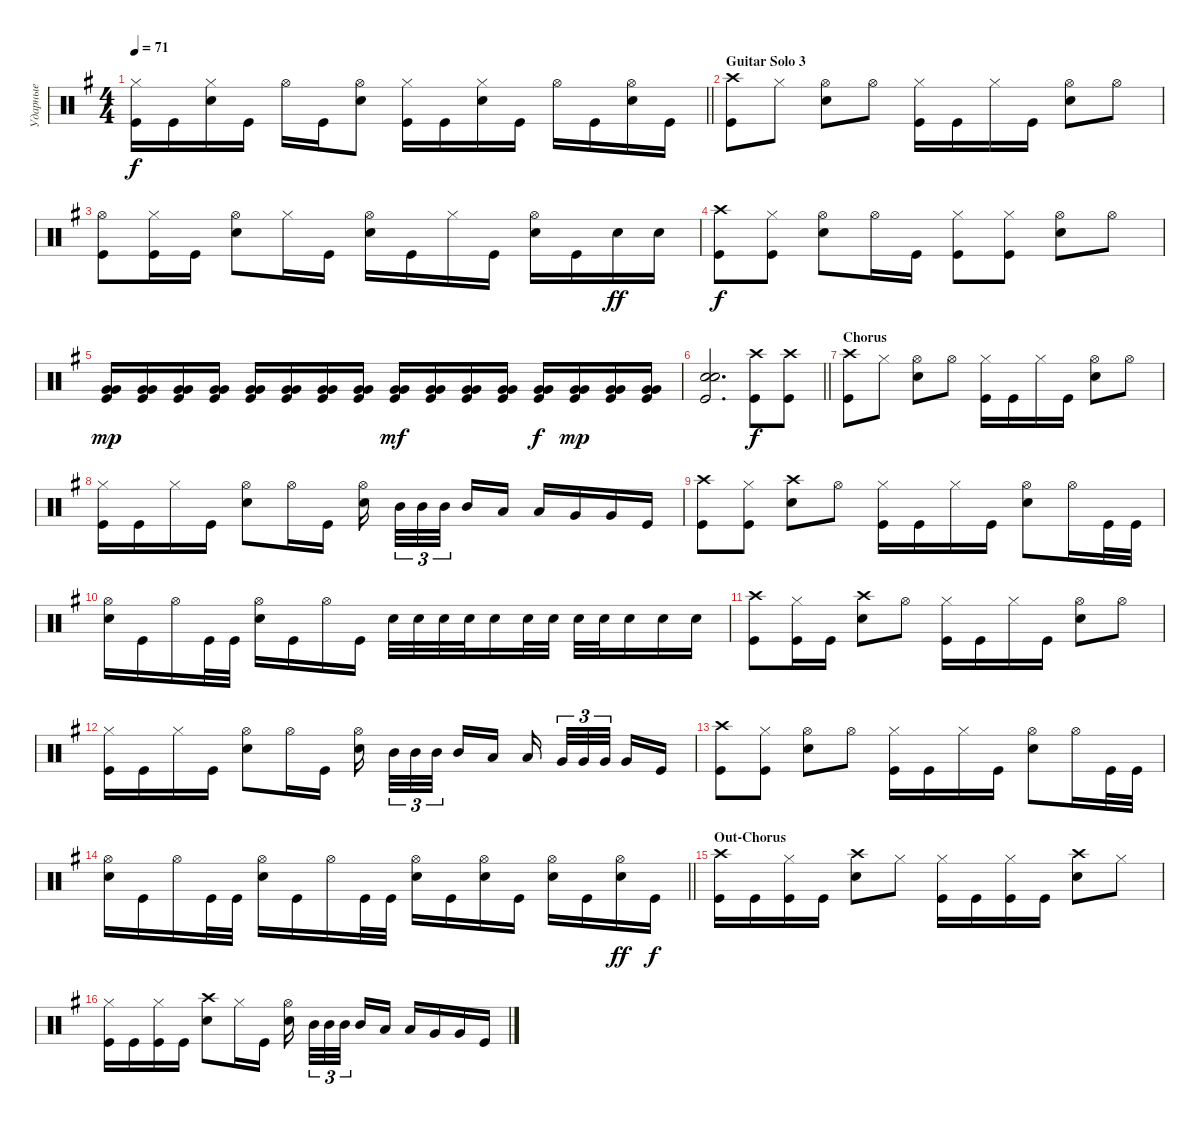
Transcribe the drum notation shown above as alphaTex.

\track ("Ударные" "Ударные") {instrument percussion}
\staff {score}
\articulation defaults
\ts (4 4)
\tempo 71
\clef neutral
\barLineRight lightlight
\ks eminor
("Kick (hit)" "Hi-Hat (closed)").16{dy f} "Kick (hit)".16 ("Snare (hit) 2" "Hi-Hat (closed)").16 "Kick (hit)".16 "Hi-Hat (open)".16 "Kick (hit)".16 ("Snare (hit) 2" "Hi-Hat (open)").8 ("Kick (hit)" "Hi-Hat (closed)").16 "Kick (hit)".16 ("Snare (hit) 2" "Hi-Hat (closed)").16 "Kick (hit)".16 "Hi-Hat (open)".16 "Kick (hit)".16 ("Snare (hit) 2" "Hi-Hat (open)").16 "Kick (hit)".16 |
\section ("" "Guitar Solo 3")
("Crash high (hit)" "Kick (hit)").8 "Hi-Hat (closed)".8 ("Snare (hit) 2" "Hi-Hat (open)").8 "Hi-Hat (open)".8 ("Hi-Hat (closed)" "Kick (hit)").16 "Kick (hit)".16 "Hi-Hat (closed)".16 "Kick (hit)".16 ("Snare (hit) 2" "Hi-Hat (open)").8 "Hi-Hat (open)".8 |
("Hi-Hat (open)" "Kick (hit)").8 ("Kick (hit)" "Hi-Hat (closed)").16 "Kick (hit)".16 ("Snare (hit) 2" "Hi-Hat (open)").8 "Hi-Hat (closed)".16 "Kick (hit)".16 ("Snare (hit) 2" "Hi-Hat (open)").16 "Kick (hit)".16 "Hi-Hat (closed)".16 "Kick (hit)".16 ("Snare (hit) 2" "Hi-Hat (open)").16 "Kick (hit)".16 "Snare (hit) 2".16{dy ff} "Snare (hit) 2".16 |
("Kick (hit)" "Crash high (hit)").8{dy f} ("Hi-Hat (closed)" "Kick (hit)").8 ("Snare (hit) 2" "Hi-Hat (open)").8 "Hi-Hat (open)".16 "Kick (hit)".16 ("Kick (hit)" "Hi-Hat (closed)").8 ("Kick (hit)" "Hi-Hat (closed)").8 ("Snare (hit) 2" "Hi-Hat (open)").8 "Hi-Hat (open)".8 |
("Kick (hit)" "Very Low Tom (hit)" "Very Low Tom (hit)").16{bd 240 dy mp} ("Kick (hit)" "Very Low Tom (hit)" "Very Low Tom (hit)").16{bd 240} ("Kick (hit)" "Very Low Tom (hit)" "Very Low Tom (hit)").16{bd 240} ("Kick (hit)" "Very Low Tom (hit)" "Very Low Tom (hit)").16{bd 240} ("Kick (hit)" "Very Low Tom (hit)" "Very Low Tom (hit)").16{bd 240} ("Kick (hit)" "Very Low Tom (hit)" "Very Low Tom (hit)").16{bd 240} ("Kick (hit)" "Very Low Tom (hit)" "Very Low Tom (hit)").16{bd 240} ("Kick (hit)" "Very Low Tom (hit)" "Very Low Tom (hit)").16{bd 240} ("Kick (hit)" "Very Low Tom (hit)" "Very Low Tom (hit)").16{bd 240 dy mf} ("Kick (hit)" "Very Low Tom (hit)" "Very Low Tom (hit)").16{bd 240} ("Kick (hit)" "Very Low Tom (hit)" "Very Low Tom (hit)").16{bd 240} ("Kick (hit)" "Very Low Tom (hit)" "Very Low Tom (hit)").16{bd 240} ("Kick (hit)" "Very Low Tom (hit)" "Very Low Tom (hit)").16{bd 240 dy f} ("Kick (hit)" "Very Low Tom (hit)" "Very Low Tom (hit)").16{bd 240 dy mp} ("Kick (hit)" "Very Low Tom (hit)" "Very Low Tom (hit)").16{bd 240} ("Kick (hit)" "Very Low Tom (hit)" "Very Low Tom (hit)").16{bd 240} |
\barLineRight lightlight
("Snare (hit) 2" "Snare (hit) 2" "Kick (hit)").2{d bd 120} ("Kick (hit)" "Crash high (hit)").8{dy f} ("Kick (hit)" "Crash high (hit)").8 |
\section ("" "Chorus")
("Kick (hit)" "Crash high (hit)").8 "Hi-Hat (closed)".8 ("Hi-Hat (open)" "Snare (hit) 2").8 "Hi-Hat (open)".8 ("Kick (hit)" "Hi-Hat (closed)").16 "Kick (hit)".16 "Hi-Hat (closed)".16 "Kick (hit)".16 ("Snare (hit) 2" "Hi-Hat (open)").8 "Hi-Hat (open)".8 |
("Kick (hit)" "Hi-Hat (closed)").16 "Kick (hit)".16 "Hi-Hat (closed)".16 "Kick (hit)".16 ("Hi-Hat (open)" "Snare (hit) 2").8 "Hi-Hat (open)".16 "Kick (hit)".16 ("Snare (hit) 2" "Hi-Hat (open)").16{beam splitsecondary} "Mid Tom (hit)".32{tu (3 2)} "Mid Tom (hit)".32{tu (3 2)} "Mid Tom (hit)".32{tu (3 2) beam splitsecondary} "Mid Tom (hit)".16 "Low Tom (hit)".16 "Low Tom (hit)".16 "Very Low Tom (hit)".16 "Very Low Tom (hit)".16 "Kick (hit)".16 |
("Kick (hit)" "Crash high (hit)").8 ("Hi-Hat (closed)" "Kick (hit)").8 ("Crash high (hit)" "Snare (hit) 2").8 "Hi-Hat (open)".8 ("Kick (hit)" "Hi-Hat (closed)").16 "Kick (hit)".16 "Hi-Hat (closed)".16 "Kick (hit)".16 ("Snare (hit) 2" "Hi-Hat (open)").8 "Hi-Hat (open)".16 "Kick (hit)".32 "Kick (hit)".32 |
("Snare (hit) 2" "Hi-Hat (open)").16 "Kick (hit)".16 "Hi-Hat (open)".16 "Kick (hit)".32 "Kick (hit)".32 ("Snare (hit) 2" "Hi-Hat (open)").16 "Kick (hit)".16 "Hi-Hat (open)".16 "Kick (hit)".16 "Snare (hit) 2".32 "Snare (hit) 2".32 "Snare (hit) 2".32 "Snare (hit) 2".32 "Snare (hit) 2".16 "Snare (hit) 2".32 "Snare (hit) 2".32 "Snare (hit) 2".32 "Snare (hit) 2".32 "Snare (hit) 2".16 "Snare (hit) 2".16 "Snare (hit) 2".16 |
("Kick (hit)" "Crash high (hit)").8 ("Hi-Hat (closed)" "Kick (hit)").16 "Kick (hit)".16 ("Crash high (hit)" "Snare (hit) 2").8 "Hi-Hat (open)".8 ("Kick (hit)" "Hi-Hat (closed)").16 "Kick (hit)".16 "Hi-Hat (closed)".16 "Kick (hit)".16 ("Snare (hit) 2" "Hi-Hat (open)").8 "Hi-Hat (open)".8 |
("Kick (hit)" "Hi-Hat (closed)").16 "Kick (hit)".16 "Hi-Hat (closed)".16 "Kick (hit)".16 ("Hi-Hat (open)" "Snare (hit) 2").8 "Hi-Hat (open)".16 "Kick (hit)".16 ("Snare (hit) 2" "Hi-Hat (open)").16{beam splitsecondary} "Mid Tom (hit)".32{tu (3 2)} "Mid Tom (hit)".32{tu (3 2)} "Mid Tom (hit)".32{tu (3 2) beam splitsecondary} "Mid Tom (hit)".16 "Low Tom (hit)".16 "Low Tom (hit)".16{beam splitsecondary} "Very Low Tom (hit)".32{tu (3 2)} "Very Low Tom (hit)".32{tu (3 2)} "Very Low Tom (hit)".32{tu (3 2) beam splitsecondary} "Very Low Tom (hit)".16 "Kick (hit)".16 |
("Kick (hit)" "Crash high (hit)").8 ("Hi-Hat (closed)" "Kick (hit)").8 ("Hi-Hat (open)" "Snare (hit) 2").8 "Hi-Hat (open)".8 ("Kick (hit)" "Hi-Hat (closed)").16 "Kick (hit)".16 "Hi-Hat (closed)".16 "Kick (hit)".16 ("Snare (hit) 2" "Hi-Hat (open)").8 "Hi-Hat (open)".16 "Kick (hit)".32 "Kick (hit)".32 |
\barLineRight lightlight
("Snare (hit) 2" "Hi-Hat (open)").16 "Kick (hit)".16 "Hi-Hat (open)".16 "Kick (hit)".32 "Kick (hit)".32 ("Snare (hit) 2" "Hi-Hat (open)").16 "Kick (hit)".16 "Hi-Hat (open)".16 "Kick (hit)".32 "Kick (hit)".32 ("Snare (hit) 2" "Hi-Hat (open)").16 "Kick (hit)".16 ("Snare (hit) 2" "Hi-Hat (open)").16 "Kick (hit)".16 ("Snare (hit) 2" "Hi-Hat (open)").16 "Kick (hit)".16 ("Snare (hit) 2" "Hi-Hat (open)").16{dy ff} "Kick (hit)".16{dy f} |
\section ("" "Out-Chorus")
("Kick (hit)" "Crash high (hit)").16 "Kick (hit)".16 ("Kick (hit)" "Hi-Hat (closed)").16 "Kick (hit)".16 ("Snare (hit) 2" "Crash high (hit)").8 "Hi-Hat (closed)".8 ("Kick (hit)" "Hi-Hat (closed)").16 "Kick (hit)".16 ("Kick (hit)" "Hi-Hat (closed)").16 "Kick (hit)".16 ("Snare (hit) 2" "Crash high (hit)").8 "Hi-Hat (closed)".8 |
("Kick (hit)" "Hi-Hat (closed)").16 "Kick (hit)".16 ("Hi-Hat (closed)" "Kick (hit)").16 "Kick (hit)".16 ("Crash high (hit)" "Snare (hit) 2").8 "Hi-Hat (closed)".16 "Kick (hit)".16 ("Snare (hit) 2" "Hi-Hat (open)").16{beam splitsecondary} "Mid Tom (hit)".32{tu (3 2)} "Mid Tom (hit)".32{tu (3 2)} "Mid Tom (hit)".32{tu (3 2) beam splitsecondary} "Mid Tom (hit)".16 "Low Tom (hit)".16 "Low Tom (hit)".16 "Very Low Tom (hit)".16 "Very Low Tom (hit)".16 "Kick (hit)".16
